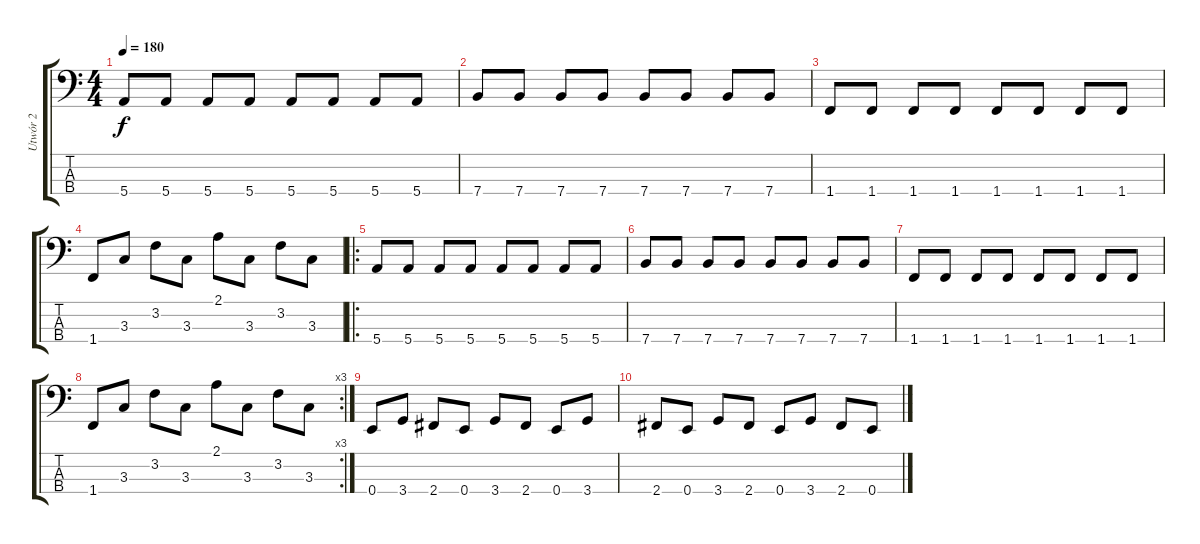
\track ("Utwór 2" "Utwór 2") {instrument electricbassfinger}
\staff {score tabs}
\tuning (G2 D2 A1 E1) {hide}
\ts (4 4)
\tempo 180
\clef f4
\ks c
5.4.8{dy f} 5.4.8 5.4.8 5.4.8 5.4.8 5.4.8 5.4.8 5.4.8 |
7.4.8 7.4.8 7.4.8 7.4.8 7.4.8 7.4.8 7.4.8 7.4.8 |
1.4.8 1.4.8 1.4.8 1.4.8 1.4.8 1.4.8 1.4.8 1.4.8 |
1.4.8 3.3.8 3.2.8 3.3.8 2.1.8 3.3.8 3.2.8 3.3.8 |
\ro
5.4.8 5.4.8 5.4.8 5.4.8 5.4.8 5.4.8 5.4.8 5.4.8 |
7.4.8 7.4.8 7.4.8 7.4.8 7.4.8 7.4.8 7.4.8 7.4.8 |
1.4.8 1.4.8 1.4.8 1.4.8 1.4.8 1.4.8 1.4.8 1.4.8 |
\rc 3
1.4.8 3.3.8 3.2.8 3.3.8 2.1.8 3.3.8 3.2.8 3.3.8 |
0.4.8 3.4.8 2.4.8 0.4.8 3.4.8 2.4.8 0.4.8 3.4.8 |
2.4.8 0.4.8 3.4.8 2.4.8 0.4.8 3.4.8 2.4.8 0.4.8
